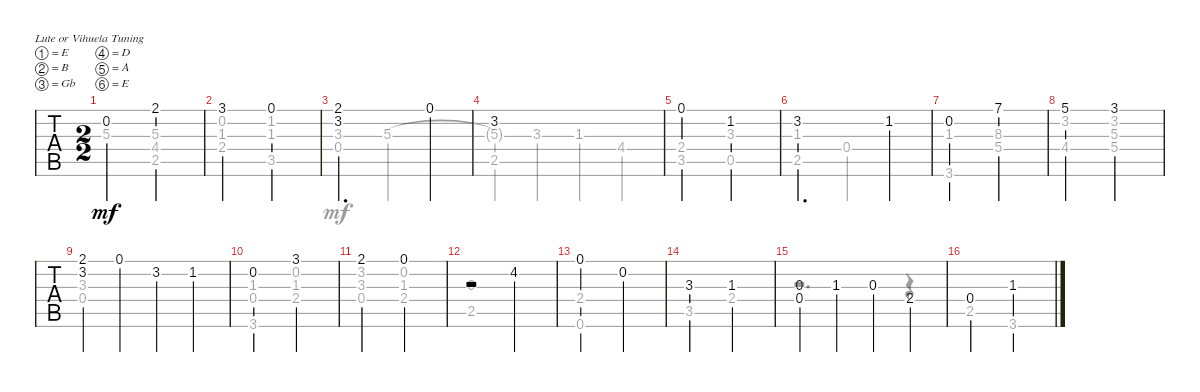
\bracketExtendMode groupsimilarinstruments
\singleTrackTrackNamePolicy hidden
\multiTrackTrackNamePolicy hidden
\firstSystemTrackNameOrientation horizontal
\otherSystemsTrackNameOrientation horizontal
\track ("Steel Guitar" "S-Gt") {instrument acousticguitarsteel}
\staff {tabs}
\tuning (E4 B3 Gb3 D3 A2 E2)
\voice
\ts (2 2)
\tempo (120 hide)
\clef g2
\ks g
0.2.2{dy mf} 2.1.2 |
3.1.2 0.1.2 |
(2.1 3.2).2{d} 0.1.4 |
3.2.1 |
0.1.2 1.2.2 |
3.2.2{d} 1.2.4 |
0.2.2 7.1.2 |
5.1.2 3.1.2 |
(2.1 3.2).4 0.1.4 3.2.4 1.2.4 |
0.2.2 3.1.2 |
2.1.2 0.1.2 |
r.2 4.2.2 |
0.1.2 0.2.2 |
3.3.2 1.3.2 |
(0.4 0.3).4 1.3.4 0.3.4 2.4.4 |
0.4.2 1.3.2
\voice
\clef g2
\ottava regular
\simile none
\ks g
5.3.2{dy mf} (5.3 4.4 2.5).2 |
(0.2 1.3 2.4).2 (1.2 1.3 3.5).2 |
3.3.2 5.3.2 |
5.3{t}.4 3.3.4 1.3.4 4.4.4 |
(2.4 3.5).2 (0.5 3.3).2 |
2.5.2 0.4.2 |
(1.3 3.6).2 (5.4 8.3).2 |
(4.4 3.2).2 (3.2 5.3 5.4).2 |
(3.3 0.4).1 |
(1.3 0.4 3.6).2 (0.2 1.3 2.4).2 |
(3.2 3.3 0.4).2 (2.4 1.3 0.2).2 |
(2.5 0.3).1 |
(2.4 0.6).1 |
3.5.2 2.4.2 |
r.2{d} r.4 |
2.5.2 3.6.2
\voice
\clef g2
\ottava regular
\simile none
\ks g
|
|
0.4.1 |
2.5.1 |
|
1.3.1 |
|
|
|
|
|
|
|
|
|
